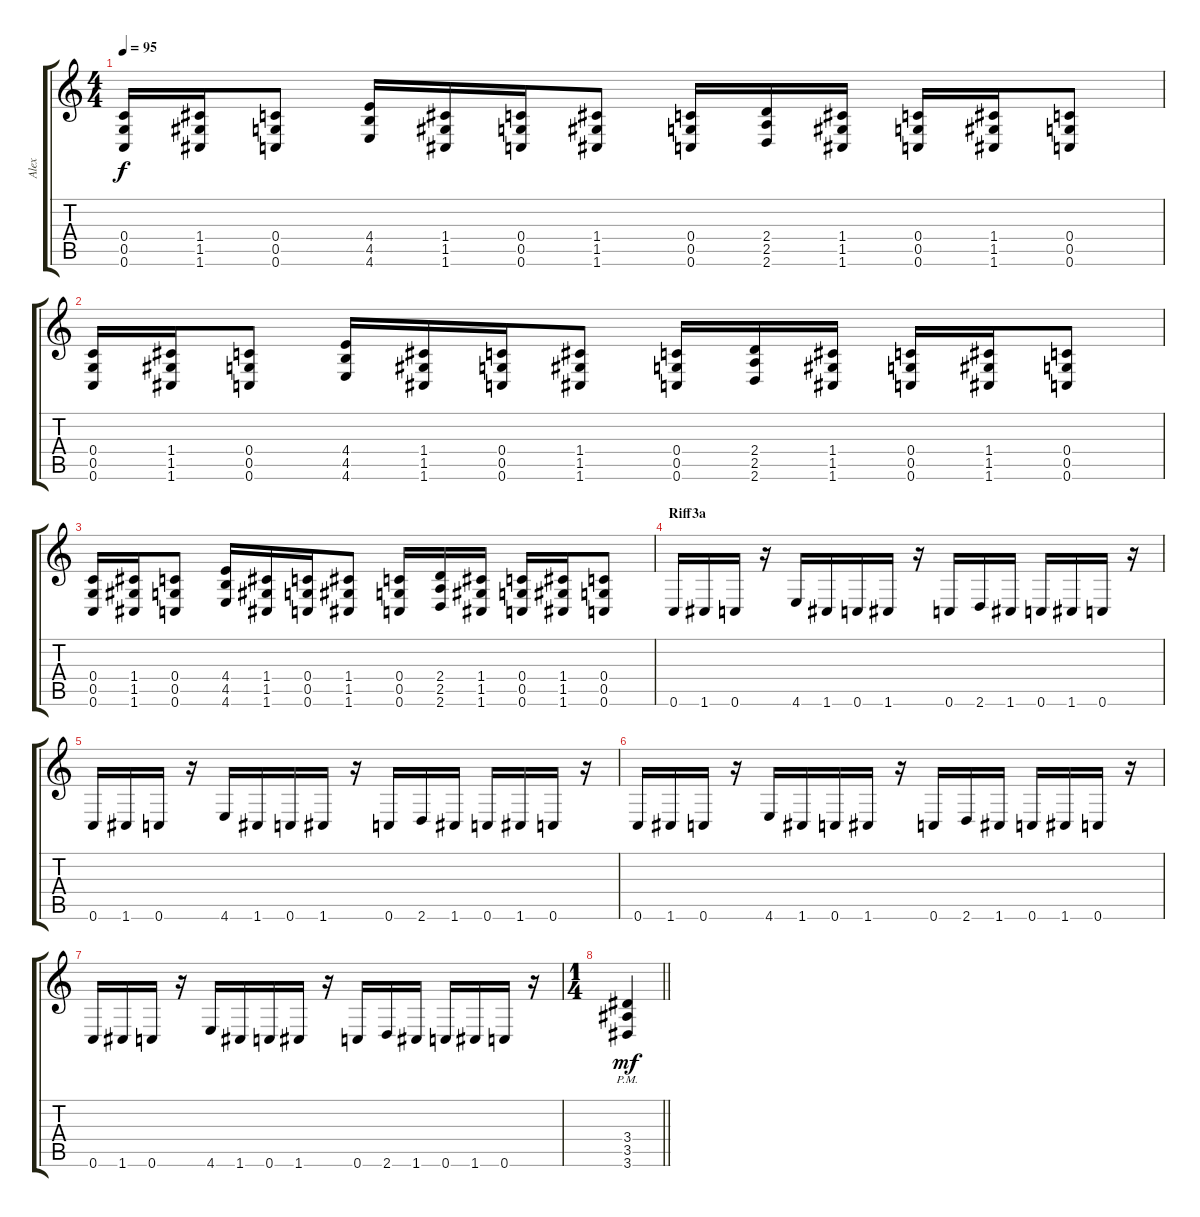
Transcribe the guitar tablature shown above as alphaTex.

\track ("Alex" "Alex") {instrument distortionguitar}
\staff {score tabs}
\tuning (D4 A3 F3 C3 G2 C2) {hide}
\ts (4 4)
\tempo 95
\clef g2
\ks c
(0.4 0.5 0.6).16{dy f} (1.4 1.5 1.6).16 (0.4 0.5 0.6).8 (4.4 4.5 4.6).16 (1.4 1.5 1.6).16 (0.4 0.5 0.6).16 (1.4 1.5 1.6).8 (0.4 0.5 0.6).16 (2.4 2.5 2.6).16 (1.4 1.5 1.6).16 (0.4 0.5 0.6).16 (1.4 1.5 1.6).16 (0.4 0.5 0.6).8 |
(0.4 0.5 0.6).16 (1.4 1.5 1.6).16 (0.4 0.5 0.6).8 (4.4 4.5 4.6).16 (1.4 1.5 1.6).16 (0.4 0.5 0.6).16 (1.4 1.5 1.6).8 (0.4 0.5 0.6).16 (2.4 2.5 2.6).16 (1.4 1.5 1.6).16 (0.4 0.5 0.6).16 (1.4 1.5 1.6).16 (0.4 0.5 0.6).8 |
(0.4 0.5 0.6).16 (1.4 1.5 1.6).16 (0.4 0.5 0.6).8 (4.4 4.5 4.6).16 (1.4 1.5 1.6).16 (0.4 0.5 0.6).16 (1.4 1.5 1.6).8 (0.4 0.5 0.6).16 (2.4 2.5 2.6).16 (1.4 1.5 1.6).16 (0.4 0.5 0.6).16 (1.4 1.5 1.6).16 (0.4 0.5 0.6).8 |
\section ("" "Riff3a")
0.6.16 1.6.16 0.6.16 r.16 4.6.16 1.6.16 0.6.16 1.6.16 r.16 0.6.16 2.6.16 1.6.16 0.6.16 1.6.16 0.6.16 r.16 |
0.6.16 1.6.16 0.6.16 r.16 4.6.16 1.6.16 0.6.16 1.6.16 r.16 0.6.16 2.6.16 1.6.16 0.6.16 1.6.16 0.6.16 r.16 |
0.6.16 1.6.16 0.6.16 r.16 4.6.16 1.6.16 0.6.16 1.6.16 r.16 0.6.16 2.6.16 1.6.16 0.6.16 1.6.16 0.6.16 r.16 |
0.6.16 1.6.16 0.6.16 r.16 4.6.16 1.6.16 0.6.16 1.6.16 r.16 0.6.16 2.6.16 1.6.16 0.6.16 1.6.16 0.6.16 r.16 |
\ts (1 4)
\barLineRight lightlight
(3.4{pm} 3.5 3.6).4{dy mf}
